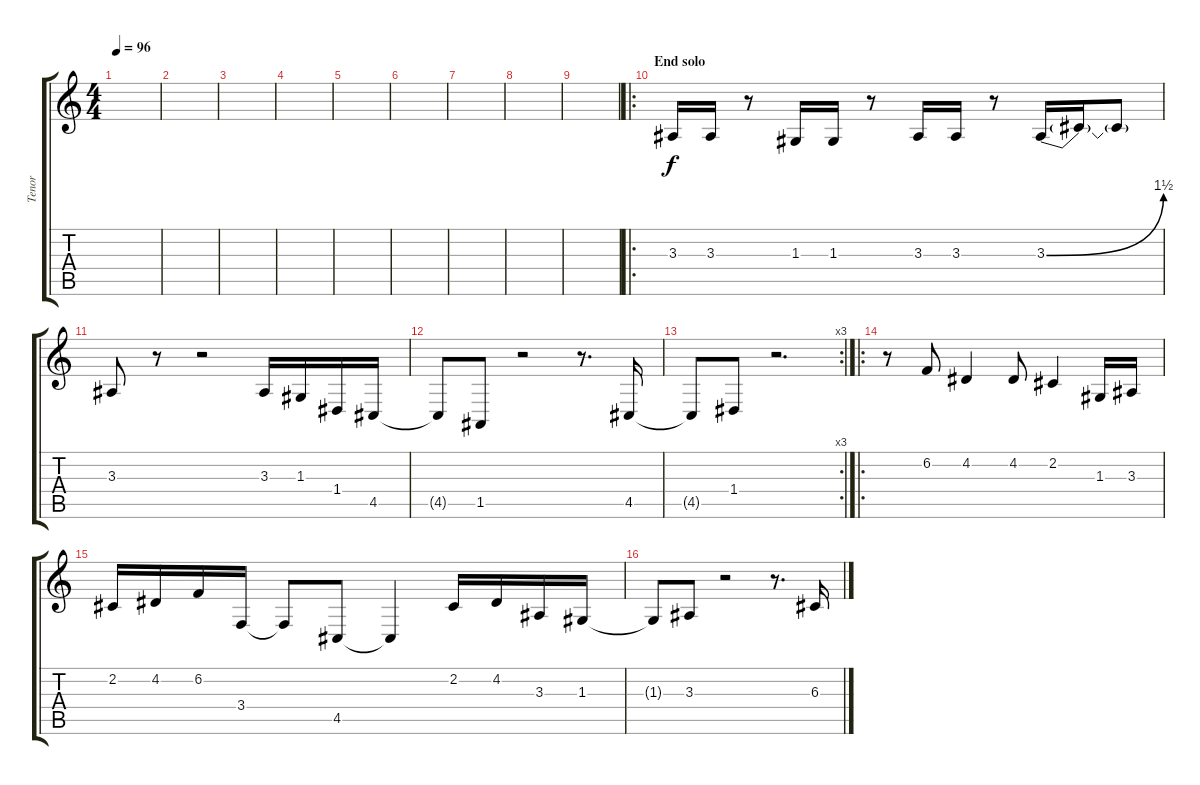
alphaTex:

\track ("Tenor" "Tenor") {instrument tenorsax}
\staff {score tabs}
\tuning (E4 B3 G3 D3 A2 E2) {hide}
\ts (4 4)
\tempo 96
\clef g2
\ks c
|
|
|
|
|
|
|
|
|
\ro
\section ("" "End solo")
3.3.16 3.3.16 r.8 1.3.16 1.3.16 r.8 3.3.16 3.3.16 r.8 3.3{be (bend 0 0 60 6)}.16 3.3{t}.16 3.3{t}.8 |
3.3.8 r.8 r.2 3.3.16{volume 12} 1.3.16 1.4.16 4.5.16 |
4.5{t}.8 1.5.8 r.2{volume 13} r.8{d} 4.5.16 |
\rc 3
4.5{t}.8 1.4.8 r.2{d} |
\ro
r.8 6.2.8 4.2.4 4.2.8 2.2.4 1.3.16 3.3.16 |
2.2.16 4.2.16 6.2.16 3.4.16 3.4{t}.8 4.5.8 4.5{t}.4 2.2.16 4.2.16 3.3.16 1.3.16 |
1.3{t}.8 3.3.8 r.2 r.8{d} 6.3.16
